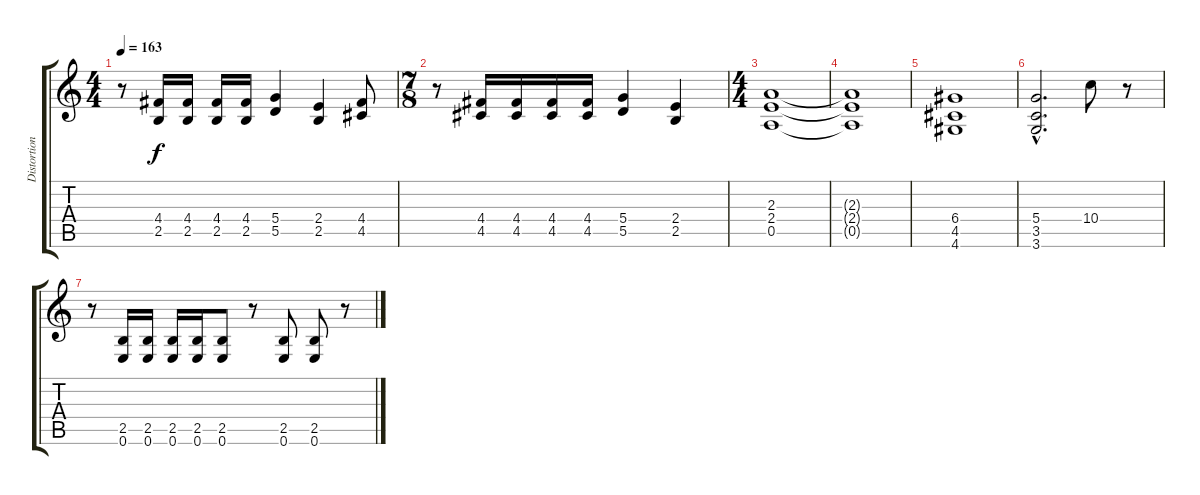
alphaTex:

\track ("Distortion Rhytm" "Distortion") {instrument distortionguitar}
\staff {score tabs}
\tuning (E4 B3 G3 D3 A2 E2) {hide}
\ts (4 4)
\tempo 163
\clef g2
\ks c
r.8{dy f} (4.4 2.5).16 (4.4 2.5).16 (4.4 2.5).16 (4.4 2.5).16 (5.4 5.5).4 (2.4 2.5).4 (4.4 4.5).8 |
\ts (7 8)
r.8 (4.4 4.5).16 (4.4 4.5).16 (4.4 4.5).16 (4.4 4.5).16 (5.4 5.5).4 (2.4 2.5).4 |
\ts (4 4)
(2.3 2.4 0.5).1 |
(2.3{t} 2.4{t} 0.5{t}).1 |
(6.4 4.5 4.6).1 |
(5.4{hac} 3.5{hac} 3.6{hac}).2{d} 10.4.8 r.8 |
r.8 (2.5 0.6).16 (2.5 0.6).16 (2.5 0.6).16 (2.5 0.6).16 (2.5 0.6).8 r.8 (2.5 0.6).8 (2.5 0.6).8 r.8
